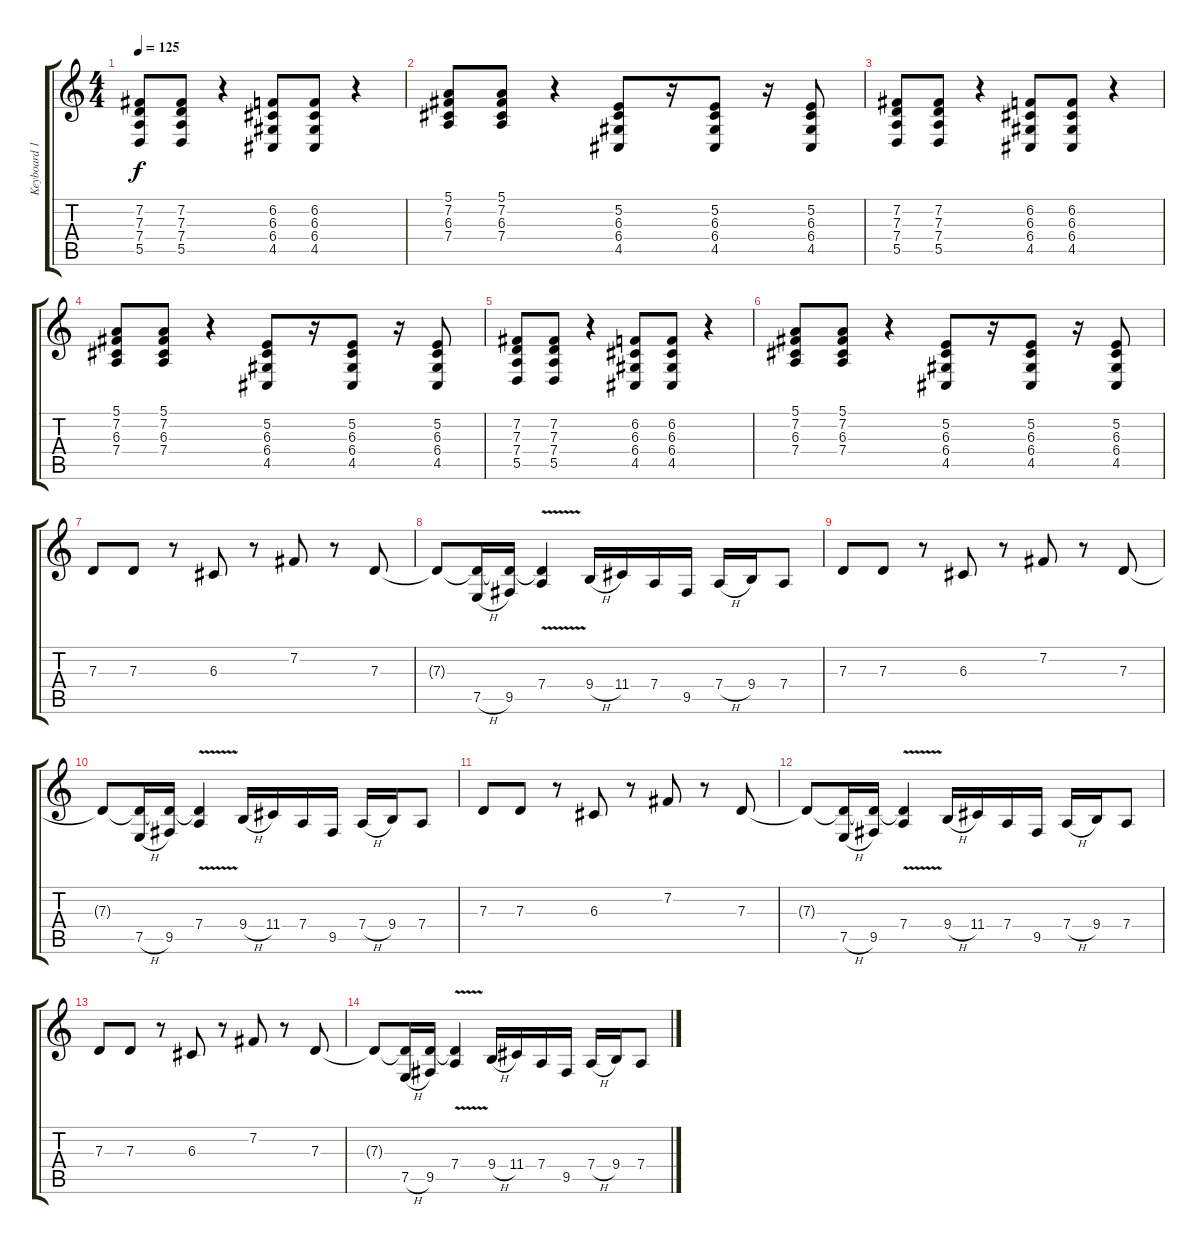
\track ("Keyboard 1" "Keyboard 1") {instrument lead2sawtooth}
\staff {score tabs}
\tuning (E4 B3 G3 D3 A2 E2) {hide}
\ts (4 4)
\tempo 125
\clef g2
\ks c
(7.2 7.3 7.4 5.5).8{dy f} (7.2 7.3 7.4 5.5).8 r.4 (6.2 6.3 6.4 4.5).8 (6.2 6.3 6.4 4.5).8 r.4 |
(5.1 7.2 6.3 7.4).8 (5.1 7.2 6.3 7.4).8 r.4 (5.2 6.3 6.4 4.5).8 r.16 (5.2 6.3 6.4 4.5).8 r.16 (5.2 6.3 6.4 4.5).8 |
(7.2 7.3 7.4 5.5).8 (7.2 7.3 7.4 5.5).8 r.4 (6.2 6.3 6.4 4.5).8 (6.2 6.3 6.4 4.5).8 r.4 |
(5.1 7.2 6.3 7.4).8 (5.1 7.2 6.3 7.4).8 r.4 (5.2 6.3 6.4 4.5).8 r.16 (5.2 6.3 6.4 4.5).8 r.16 (5.2 6.3 6.4 4.5).8 |
(7.2 7.3 7.4 5.5).8 (7.2 7.3 7.4 5.5).8 r.4 (6.2 6.3 6.4 4.5).8 (6.2 6.3 6.4 4.5).8 r.4 |
(5.1 7.2 6.3 7.4).8 (5.1 7.2 6.3 7.4).8 r.4 (5.2 6.3 6.4 4.5).8 r.16 (5.2 6.3 6.4 4.5).8 r.16 (5.2 6.3 6.4 4.5).8 |
7.3.8 7.3.8 r.8 6.3.8 r.8 7.2.8 r.8 7.3.8 |
7.3{t}.8 (7.3{t} 7.5{h}).16 (7.3{t} 9.5).16 (7.3{t} 7.4{v}).4 9.4{h}.16 11.4.16 7.4.16 9.5.16 7.4{h}.16 9.4.16 7.4.8 |
7.3.8 7.3.8 r.8 6.3.8 r.8 7.2.8 r.8 7.3.8 |
7.3{t}.8 (7.3{t} 7.5{h}).16 (7.3{t} 9.5).16 (7.3{t} 7.4{v}).4 9.4{h}.16 11.4.16 7.4.16 9.5.16 7.4{h}.16 9.4.16 7.4.8 |
7.3.8 7.3.8 r.8 6.3.8 r.8 7.2.8 r.8 7.3.8 |
7.3{t}.8 (7.3{t} 7.5{h}).16 (7.3{t} 9.5).16 (7.3{t} 7.4{v}).4 9.4{h}.16 11.4.16 7.4.16 9.5.16 7.4{h}.16 9.4.16 7.4.8 |
7.3.8 7.3.8 r.8 6.3.8 r.8 7.2.8 r.8 7.3.8 |
7.3{t}.8 (7.3{t} 7.5{h}).16 (7.3{t} 9.5).16 (7.3{t} 7.4{v}).4 9.4{h}.16 11.4.16 7.4.16 9.5.16 7.4{h}.16 9.4.16 7.4.8
